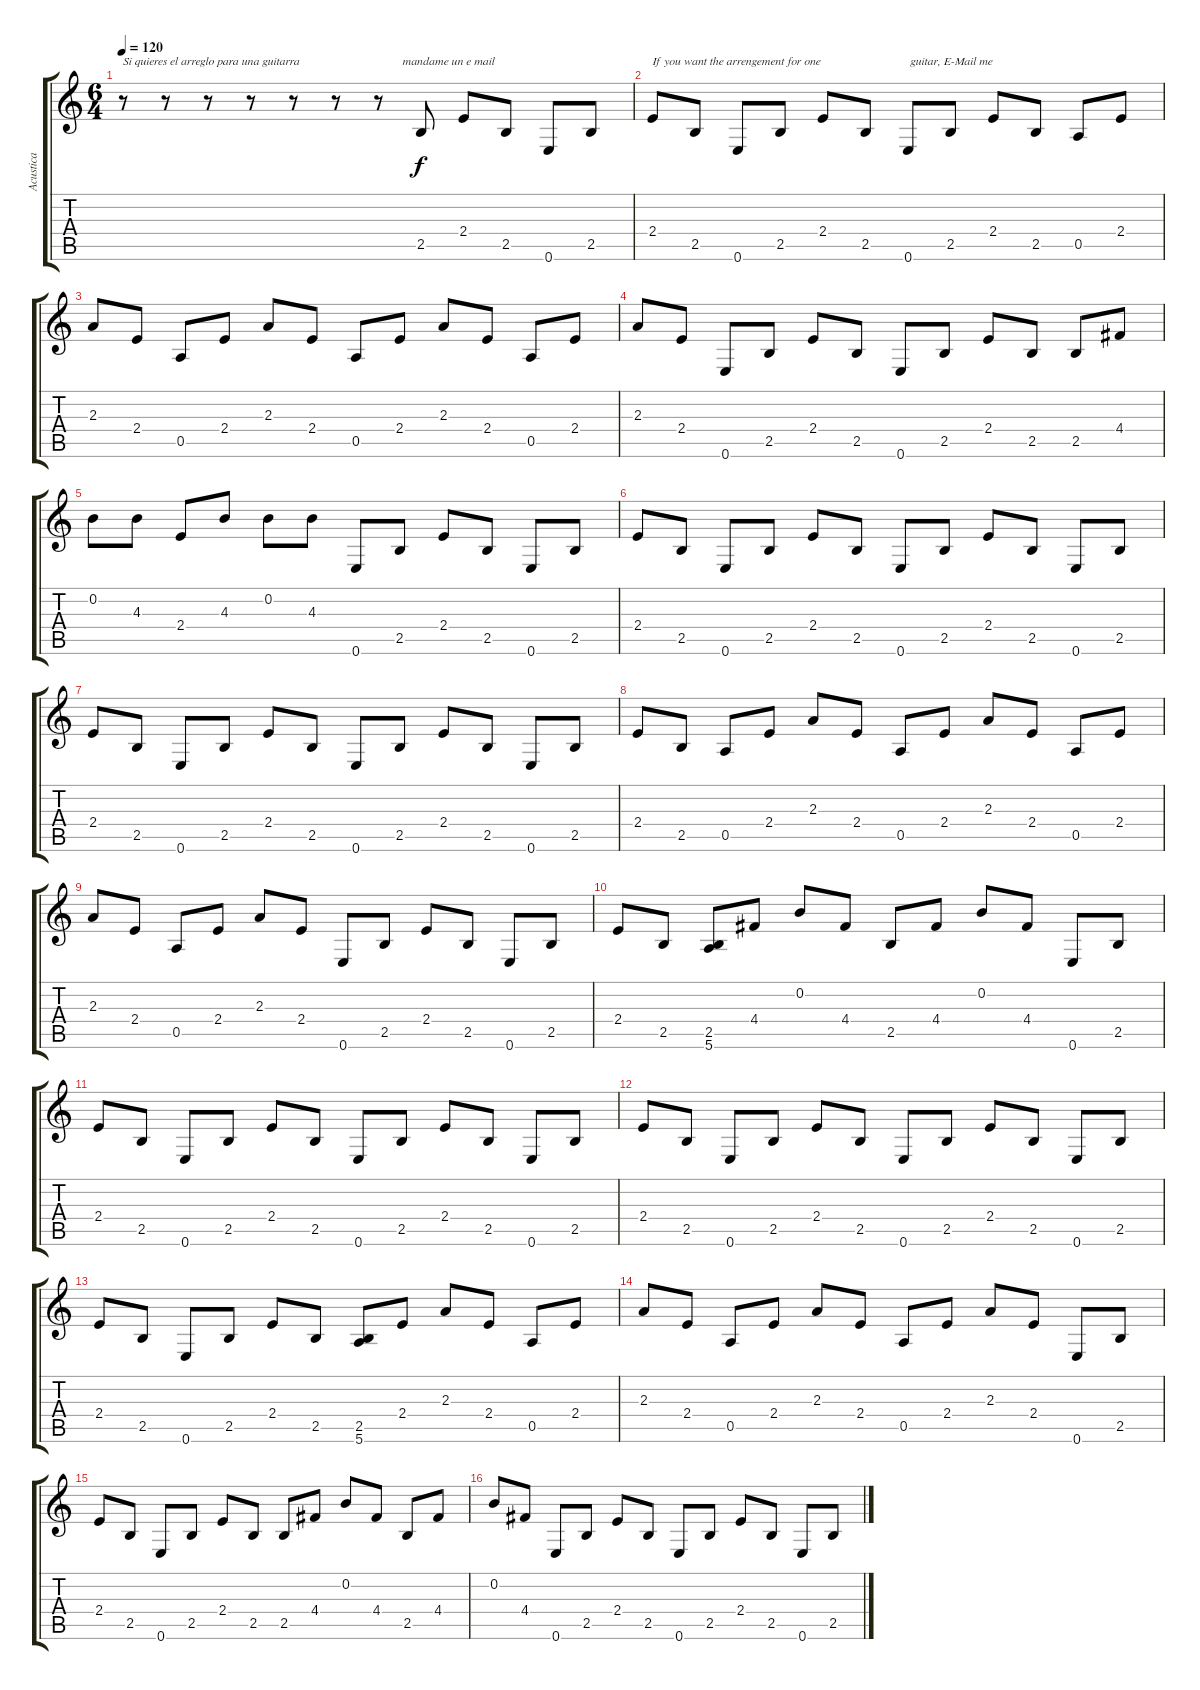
\track ("Acustica" "Acustica") {instrument acousticguitarnylon}
\staff {score tabs}
\tuning (E4 B3 G3 D3 A2 E2) {hide}
\ts (6 4)
\tempo 120
\clef g2
\ks c
r.8{txt "Si quieres el arreglo para una guitarra " dy f instrument acousticguitarnylon} r.8 r.8 r.8 r.8 r.8 r.8{txt "        mandame un e mail"} 2.5.8 2.4.8 2.5.8 0.6.8 2.5.8 |
2.4.8{txt "If you want the arrengement for one "} 2.5.8 0.6.8 2.5.8 2.4.8 2.5.8{txt "               guitar, E-Mail me"} 0.6.8 2.5.8 2.4.8 2.5.8 0.5.8 2.4.8 |
2.3.8 2.4.8 0.5.8 2.4.8 2.3.8 2.4.8 0.5.8 2.4.8 2.3.8 2.4.8 0.5.8 2.4.8 |
2.3.8 2.4.8 0.6.8 2.5.8 2.4.8 2.5.8 0.6.8 2.5.8 2.4.8 2.5.8 2.5.8 4.4.8 |
0.2.8 4.3.8 2.4.8 4.3.8 0.2.8 4.3.8 0.6.8 2.5.8 2.4.8 2.5.8 0.6.8 2.5.8 |
2.4.8 2.5.8 0.6.8 2.5.8 2.4.8 2.5.8 0.6.8 2.5.8 2.4.8 2.5.8 0.6.8 2.5.8 |
2.4.8 2.5.8 0.6.8 2.5.8 2.4.8 2.5.8 0.6.8 2.5.8 2.4.8 2.5.8 0.6.8 2.5.8 |
2.4.8 2.5.8 0.5.8 2.4.8 2.3.8 2.4.8 0.5.8 2.4.8 2.3.8 2.4.8 0.5.8 2.4.8 |
2.3.8 2.4.8 0.5.8 2.4.8 2.3.8 2.4.8 0.6.8 2.5.8 2.4.8 2.5.8 0.6.8 2.5.8 |
2.4.8 2.5.8 (2.5 5.6).8 4.4.8 0.2.8 4.4.8 2.5.8 4.4.8 0.2.8 4.4.8 0.6.8 2.5.8 |
2.4.8 2.5.8 0.6.8 2.5.8 2.4.8 2.5.8 0.6.8 2.5.8 2.4.8 2.5.8 0.6.8 2.5.8 |
2.4.8 2.5.8 0.6.8 2.5.8 2.4.8 2.5.8 0.6.8 2.5.8 2.4.8 2.5.8 0.6.8 2.5.8 |
2.4.8 2.5.8 0.6.8 2.5.8 2.4.8 2.5.8 (2.5 5.6).8 2.4.8 2.3.8 2.4.8 0.5.8 2.4.8 |
2.3.8 2.4.8 0.5.8 2.4.8 2.3.8 2.4.8 0.5.8 2.4.8 2.3.8 2.4.8 0.6.8 2.5.8 |
2.4.8 2.5.8 0.6.8 2.5.8 2.4.8 2.5.8 2.5.8 4.4.8 0.2.8 4.4.8 2.5.8 4.4.8 |
0.2.8 4.4.8 0.6.8 2.5.8 2.4.8 2.5.8 0.6.8 2.5.8 2.4.8 2.5.8 0.6.8 2.5.8
